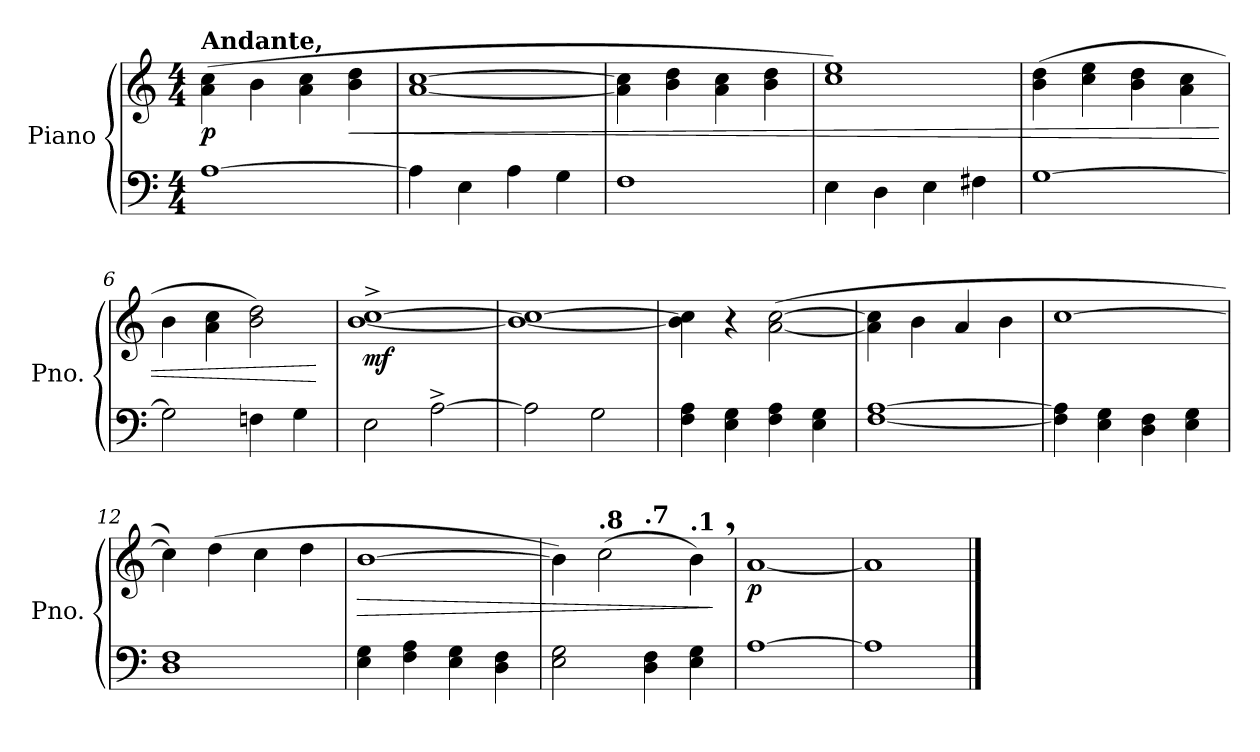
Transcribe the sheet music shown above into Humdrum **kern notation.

**kern	**kern	**dynam
*part1	*part1	*part1
*staff2	*staff1	*staff1/2
*I"Piano	*	*
*I'Pno.	*	*
*clefF4	*clefG2	*
*k[]	*k[]	*
*M4/4	*M4/4	*
*MM110	*MM110	*
=1	=1	=1
!	!LO:TX:a:B:t=Andante,	!
!	!	!LO:DY:b
[1A	(>4a\ 4cc\	p
.	4b\	.
.	4a\ 4cc\	.
!	!	!LO:HP:b
.	4b\ 4dd\	<
=2	=2	=2
4A\]	[1a [1cc	.
4E\	.	.
4A\	.	.
4G\	.	.
=3	=3	=3
1F	4a\] 4cc\]	.
.	4b\ 4dd\	.
.	4a\ 4cc\	.
.	4b\ 4dd\	.
=4	=4	=4
4E\	1cc 1ee)	.
4D\	.	.
4E\	.	.
4F#X\	.	.
!!LO:LB:g=z
=5	=5	=5
[1G	(>4b\ 4dd\	.
.	4cc\ 4ee\	.
.	4b\ 4dd\	.
.	4a\ 4cc\	.
=6	=6	=6
2G\]	4b\	.
.	4a\ 4cc\	.
4Fn\	2b\ 2dd\)	.
4G\	.	.
.	.	[
=7	=7	=7
!	!	!LO:DY:b
2E\	[1b^ [1cc^	mf
[2A^\	.	.
=8	=8	=8
2A\]	1b_ 1cc_	.
2G\	.	.
=9	=9	=9
4F\ 4A\	4b\] 4cc\]	.
4E\ 4G\	4r	.
4F\ 4A\	(>[2a\ [2cc\	.
4E\ 4G\	.	.
!!LO:LB:g=z
=10	=10	=10
[1F [1A	4a\] 4cc\]	.
.	4b\	.
.	4a/	.
.	4b\	.
=11	=11	=11
4F\] 4A\]	[1cc	.
4E\ 4G\	.	.
4D\ 4F\	.	.
4E\ 4G\	.	.
=12	=12	=12
1D 1F	4cc\])	.
.	(>4dd\	.
.	4cc\	.
.	4dd\	.
=13	=13	=13
!	!	!LO:HP:b
4E\ 4G\	[1b	>
4F\ 4A\	.	.
4E\ 4G\	.	.
*	*MM110	*
4D\ 4F\	.	.
=14	=14	=14
*	*MM109	*
!	!LO:TX:a:B:t=.8	!
*	*^	*
2E\ 2G\	4b\])	2ryy	.
*	*MM108	*	*
!	!LO:TX:a:B:t=.8	!	!
.	(>2cc\	.	.
*	*MM106	*	*
!	!	!LO:TX:a:B:t=.7	!
4D\ 4F\	.	2ryy	.
*	*MM103	*	*
!	!LO:TX:a:B:t=.1	!	!
4E\ 4G\	4b,\)	.	.
.	.	.	]
*	*v	*v	*
=15	=15	=15
*	*MM98	*
*	*^	*
!	!	!	!LO:DY:b
*	*v	*v	*
[1A	[1a	p
=16	=16	=16
1A]	1a]	.
==	==	==
*-	*-	*-
